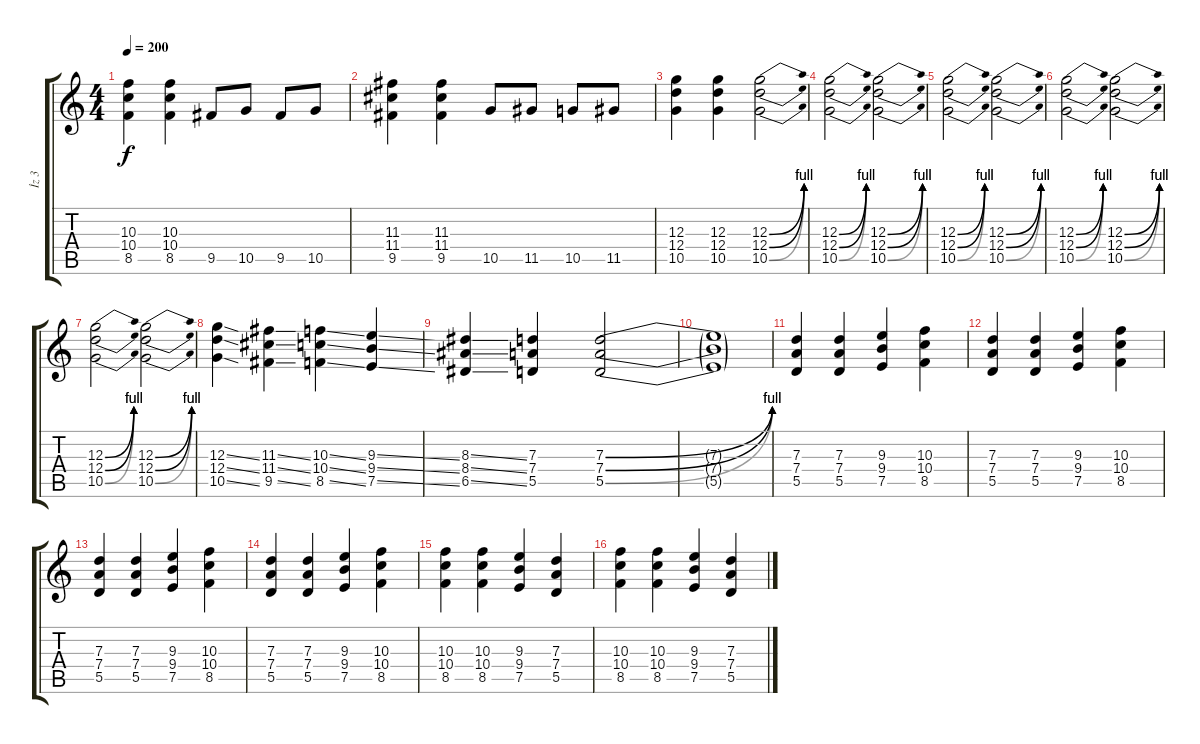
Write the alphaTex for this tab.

\track ("İz 3" "İz 3") {instrument distortionguitar}
\staff {score tabs}
\tuning (E4 B3 G3 D3 A2 E2) {hide}
\ts (4 4)
\tempo 200
\clef g2
\ks c
(10.3 10.4 8.5).4{dy f} (10.3 10.4 8.5).4 9.5.8 10.5.8 9.5.8 10.5.8 |
(11.3 11.4 9.5).4 (11.3 11.4 9.5).4 10.5.8 11.5.8 10.5.8 11.5.8 |
(12.3 12.4 10.5).4 (12.3 12.4 10.5).4 (12.3{be (bend 0 0 60 4)} 12.4{be (bend 0 0 60 4)} 10.5{be (bend 0 0 60 4)}).2 |
(12.3{be (bend 0 0 60 4)} 12.4{be (bend 0 0 60 4)} 10.5{be (bend 0 0 60 4)}).2 (12.3{be (bend 0 0 60 4)} 12.4{be (bend 0 0 60 4)} 10.5{be (bend 0 0 60 4)}).2 |
(12.3{be (bend 0 0 60 4)} 12.4{be (bend 0 0 60 4)} 10.5{be (bend 0 0 60 4)}).2 (12.3{be (bend 0 0 60 4)} 12.4{be (bend 0 0 60 4)} 10.5{be (bend 0 0 60 4)}).2 |
(12.3{be (bend 0 0 60 4)} 12.4{be (bend 0 0 60 4)} 10.5{be (bend 0 0 60 4)}).2 (12.3{be (bend 0 0 60 4)} 12.4{be (bend 0 0 60 4)} 10.5{be (bend 0 0 60 4)}).2 |
(12.3{be (bend 0 0 60 4)} 12.4{be (bend 0 0 60 4)} 10.5{be (bend 0 0 60 4)}).2 (12.3{be (bend 0 0 60 4)} 12.4{be (bend 0 0 60 4)} 10.5{be (bend 0 0 60 4)}).2 |
(12.3{ss} 12.4{ss} 10.5{ss}).4 (11.3{ss} 11.4{ss} 9.5{ss}).4 (10.3{ss} 10.4{ss} 8.5{ss}).4 (9.3{ss} 9.4{ss} 7.5{ss}).4 |
(8.3{ss} 8.4{ss} 6.5{ss}).4 (7.3 7.4 5.5).4 (7.3{be (bend 0 0 60 4)} 7.4{be (bend 0 0 60 4)} 5.5{be (bend 0 0 60 4)}).2 |
(7.3{t} 7.4{t} 5.5{t}).1 |
(7.3 7.4 5.5).4 (7.3 7.4 5.5).4 (9.3 9.4 7.5).4 (10.3 10.4 8.5).4 |
(7.3 7.4 5.5).4 (7.3 7.4 5.5).4 (9.3 9.4 7.5).4 (10.3 10.4 8.5).4 |
(7.3 7.4 5.5).4 (7.3 7.4 5.5).4 (9.3 9.4 7.5).4 (10.3 10.4 8.5).4 |
(7.3 7.4 5.5).4 (7.3 7.4 5.5).4 (9.3 9.4 7.5).4 (10.3 10.4 8.5).4 |
(10.3 10.4 8.5).4 (10.3 10.4 8.5).4 (9.3 9.4 7.5).4 (7.3 7.4 5.5).4 |
(10.3 10.4 8.5).4 (10.3 10.4 8.5).4 (9.3 9.4 7.5).4 (7.3 7.4 5.5).4
